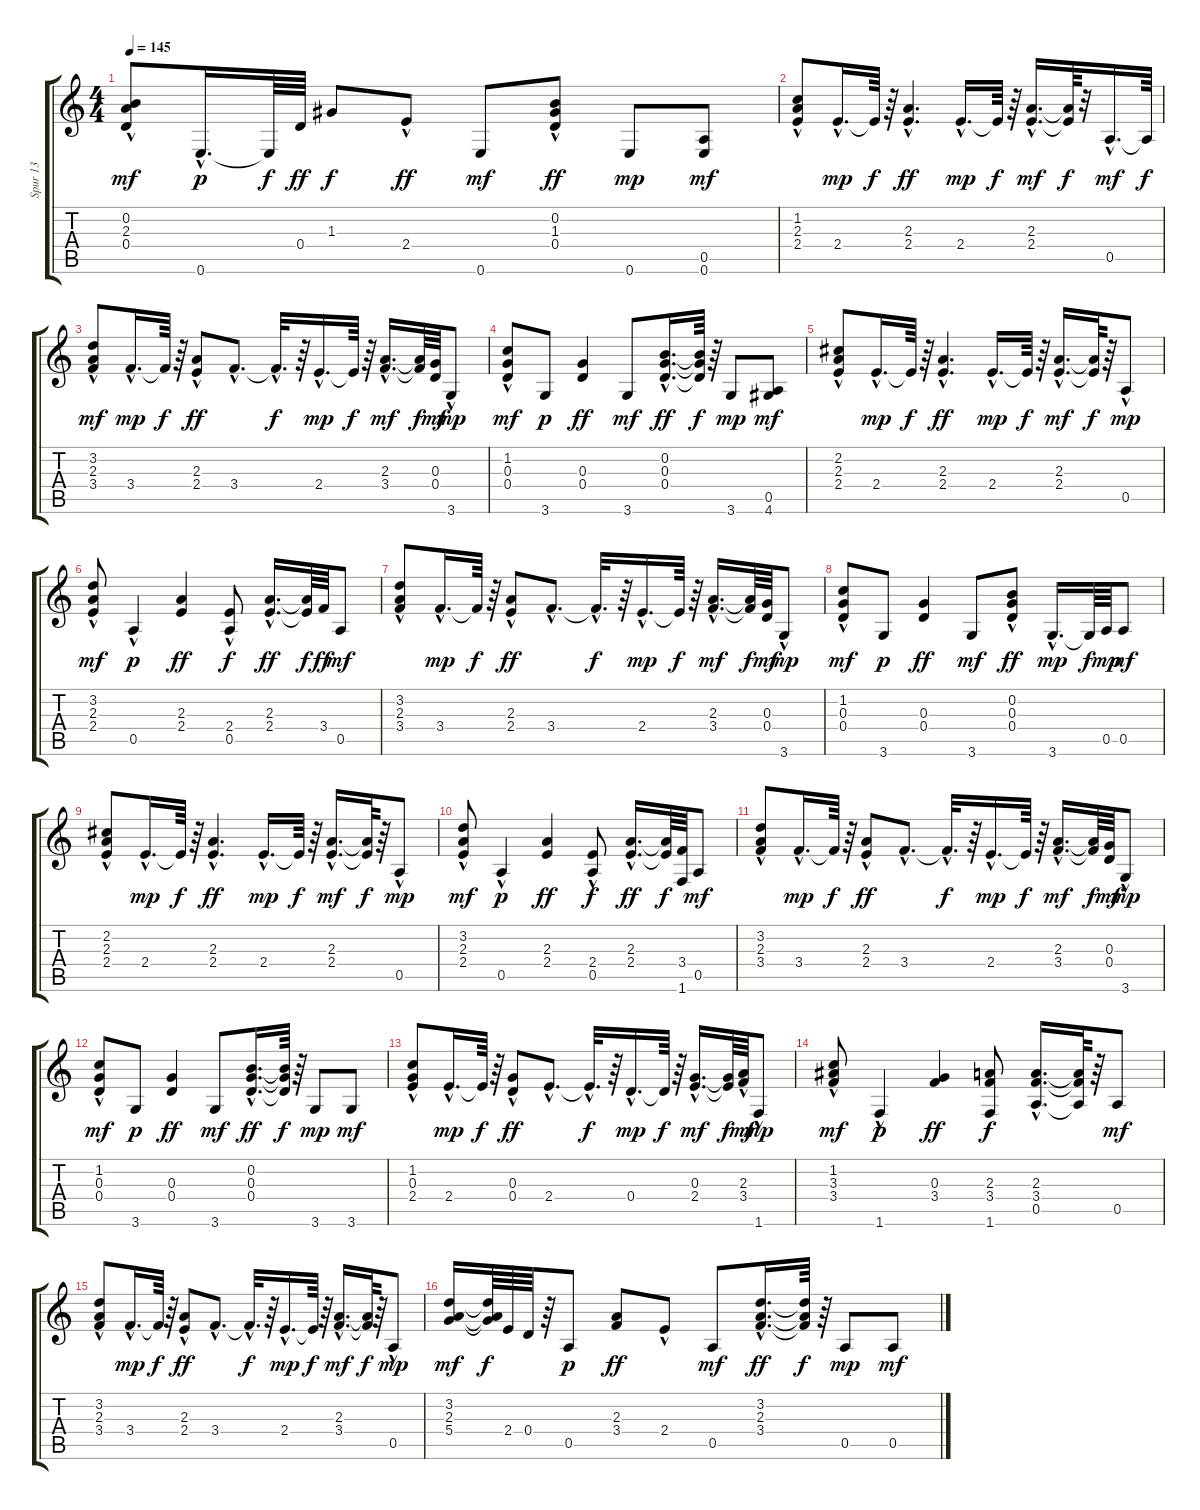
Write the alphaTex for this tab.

\track ("Spur 13" "Spur 13") {instrument electricguitarclean}
\staff {score tabs}
\tuning (E4 B3 G3 D3 A2 E2) {hide}
\ts (4 4)
\tempo 145
\clef g2
\ks c
(0.2 2.3 0.4{hac}).8{dy mf} 0.6{hac}.16{d dy p} 0.6{t}.64{dy f} 0.4.64{dy ff} 1.3.8{dy f} 2.4{hac}.8{dy ff} 0.6.8{dy mf} (0.2{hac} 1.3 0.4).8{dy ff} 0.6.8{dy mp} (0.5 0.6).8{dy mf} |
(1.2{hac} 2.3 2.4).8 2.4{hac}.16{d dy mp} 2.4{t}.64{dy f} r.64 (2.3{hac} 2.4).4{d dy ff} 2.4{hac}.16{d dy mp} 2.4{t}.64{dy f} r.64 (2.3{hac} 2.4{hac}).16{d dy mf} (2.3{t} 2.4{t}).64{dy f} r.32 0.5{hac}.16{d dy mf} 0.5{t}.64{dy f} |
(3.2{hac} 2.3 3.4).8{dy mf} 3.4{hac}.16{d dy mp} 3.4{t}.64{dy f} r.64 (2.3{hac} 2.4).8{dy ff} 3.4{hac}.8{d} 3.4{hac t}.32{d dy f} r.64 2.4{hac}.16{d dy mp} 2.4{t}.64{dy f} r.64 (2.3{hac} 3.4{hac}).16{d dy mf} (2.3{t} 3.4{t}).64{dy f} (0.3 0.4).64{dy mf} 3.6{hac}.8{dy mp} |
(1.2 0.3 0.4{hac}).8{dy mf} 3.6.8{dy p} (0.3 0.4).4{dy ff} 3.6.8{dy mf} (0.2{hac} 0.3{hac} 0.4{hac}).16{d dy ff} (0.2{t} 0.3{t} 0.4{t}).64{dy f} r.64 3.6.8{dy mp} (0.5 4.6).8{dy mf} |
(2.2{hac} 2.3 2.4).8 2.4{hac}.16{d dy mp} 2.4{t}.64{dy f} r.64 (2.3{hac} 2.4).4{d dy ff} 2.4{hac}.16{d dy mp} 2.4{t}.64{dy f} r.64 (2.3{hac} 2.4{hac}).16{d dy mf} (2.3{t} 2.4{t}).64{dy f} r.64 0.5{hac}.8{dy mp} |
(3.2 2.3 2.4{hac}).8{dy mf} 0.5{hac}.4{dy p} (2.3 2.4).4{dy ff} (2.4 0.5{hac}).8{dy f} (2.3{hac} 2.4{hac}).16{d dy ff} (2.3{t} 2.4{t}).64{dy f} 3.4.64{dy ff} 0.5.8{dy mf} |
(3.2{hac} 2.3 3.4).8 3.4{hac}.16{d dy mp} 3.4{t}.64{dy f} r.64 (2.3{hac} 2.4).8{dy ff} 3.4{hac}.8{d} 3.4{hac t}.32{d dy f} r.64 2.4{hac}.16{d dy mp} 2.4{t}.64{dy f} r.64 (2.3{hac} 3.4{hac}).16{d dy mf} (2.3{t} 3.4{t}).64{dy f} (0.3 0.4).64{dy mf} 3.6{hac}.8{dy mp} |
(1.2 0.3 0.4{hac}).8{dy mf} 3.6.8{dy p} (0.3 0.4).4{dy ff} 3.6.8{dy mf} (0.2{hac} 0.3 0.4).8{dy ff} 3.6{hac}.16{d dy mp} 3.6{t}.64{dy f} 0.5.64{dy mp} 0.5.8{dy mf} |
(2.2{hac} 2.3 2.4).8 2.4{hac}.16{d dy mp} 2.4{t}.64{dy f} r.64 (2.3{hac} 2.4).4{d dy ff} 2.4{hac}.16{d dy mp} 2.4{t}.64{dy f} r.64 (2.3{hac} 2.4{hac}).16{d dy mf} (2.3{t} 2.4{t}).64{dy f} r.64 0.5{hac}.8{dy mp} |
(3.2 2.3 2.4{hac}).8{dy mf} 0.5{hac}.4{dy p} (2.3 2.4).4{dy ff} (2.4 0.5{hac}).8{dy f} (2.3{hac} 2.4{hac}).16{d dy ff} (2.3{t} 2.4{t}).64{dy f} (3.4 1.6).64 0.5.8{dy mf} |
(3.2{hac} 2.3 3.4).8 3.4{hac}.16{d dy mp} 3.4{t}.64{dy f} r.64 (2.3{hac} 2.4).8{dy ff} 3.4{hac}.8{d} 3.4{hac t}.32{d dy f} r.64 2.4{hac}.16{d dy mp} 2.4{t}.64{dy f} r.64 (2.3{hac} 3.4{hac}).16{d dy mf} (2.3{t} 3.4{t}).64{dy f} (0.3 0.4).64{dy mf} 3.6{hac}.8{dy mp} |
(1.2 0.3 0.4{hac}).8{dy mf} 3.6.8{dy p} (0.3 0.4).4{dy ff} 3.6.8{dy mf} (0.2{hac} 0.3{hac} 0.4{hac}).16{d dy ff} (0.2{t} 0.3{t} 0.4{t}).64{dy f} r.64 3.6.8{dy mp} 3.6.8{dy mf} |
(1.2{hac} 0.3 2.4).8 2.4{hac}.16{d dy mp} 2.4{t}.64{dy f} r.64 (0.3{hac} 0.4).8{dy ff} 2.4{hac}.8{d} 2.4{hac t}.32{d dy f} r.64 0.4{hac}.16{d dy mp} 0.4{t}.64{dy f} r.64 (0.3{hac} 2.4{hac}).16{d dy mf} (0.3{t} 2.4{t}).64{dy f} (2.3{hac} 3.4).64{dy mf} 1.6{hac}.8{dy mp} |
(1.2 3.3 3.4{hac}).8{dy mf} 1.6{hac}.4{dy p} (0.3 3.4).4{dy ff} (2.3 3.4 1.6).8{dy f} (2.3{hac} 3.4{hac} 0.5{hac}).16{d} (2.3{t} 3.4{t} 0.5{t}).64 r.64 0.5.8{dy mf} |
(3.2{hac} 2.3 3.4).8 3.4{hac}.16{d dy mp} 3.4{t}.64{dy f} r.64 (2.3{hac} 2.4).8{dy ff} 3.4{hac}.8{d} 3.4{hac t}.32{d dy f} r.64 2.4{hac}.16{d dy mp} 2.4{t}.64{dy f} r.64 (2.3{hac} 3.4{hac}).16{d dy mf} (2.3{t} 3.4{t}).64{dy f} r.64 0.5{hac}.8{dy mp} |
(3.2 2.3 5.4).16{dy mf} (3.2{t} 2.3{t} 5.4{t}).64{dy f} 2.4.64 0.4.64 r.64 0.5.8{dy p} (2.3 3.4).8{dy ff} 2.4{hac}.8 0.5.8{dy mf} (3.2{hac} 2.3{hac} 3.4{hac}).16{d dy ff} (3.2{t} 2.3{t} 3.4{t}).64{dy f} r.64 0.5.8{dy mp} 0.5.8{dy mf}
